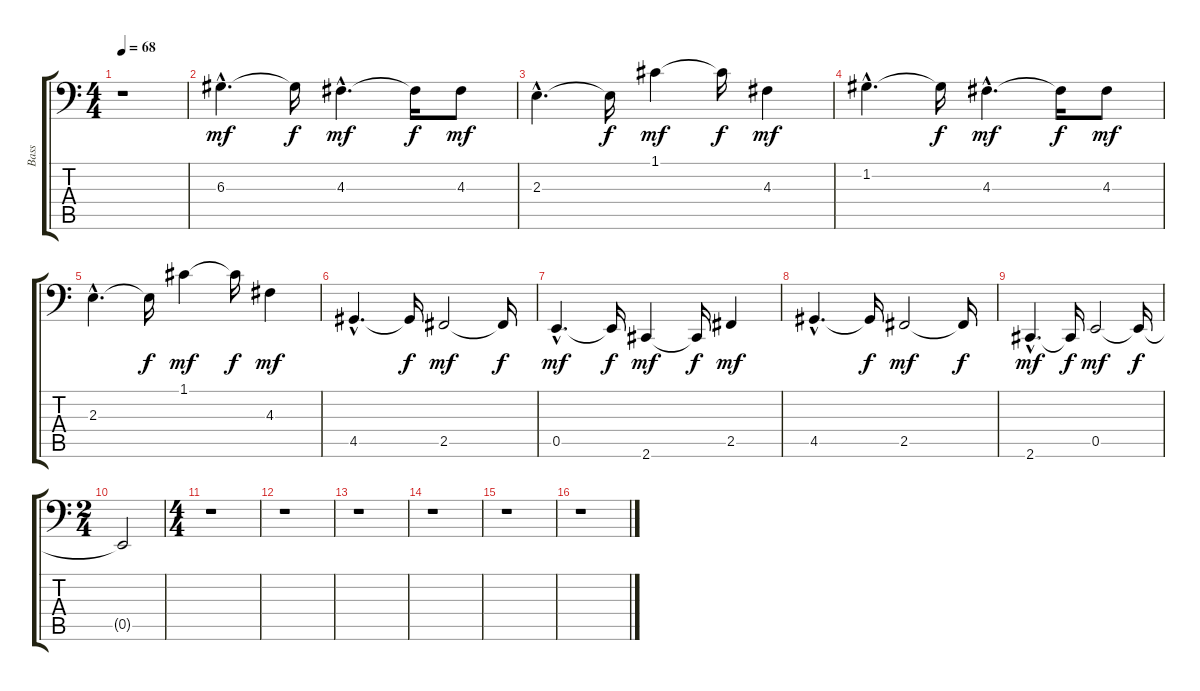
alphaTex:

\track ("Bass" "Bass") {instrument electricbassfinger}
\staff {score tabs}
\tuning (C3 G2 D2 A1 E1 B0) {hide}
\ts (4 4)
\tempo 68
\clef f4
\ks c
r.1{dy mf instrument electricbassfinger} |
6.3{hac}.4{d} 6.3{t}.16{dy f} 4.3{hac}.4{d dy mf} 4.3{t}.16{dy f} 4.3.8{dy mf} |
2.3{hac}.4{d} 2.3{t}.16{dy f} 1.1.4{dy mf} 1.1{t}.16{dy f} 4.3.4{dy mf} |
1.2{hac}.4{d} 1.2{t}.16{dy f} 4.3{hac}.4{d dy mf} 4.3{t}.16{dy f} 4.3.8{dy mf} |
2.3{hac}.4{d} 2.3{t}.16{dy f} 1.1.4{dy mf} 1.1{t}.16{dy f} 4.3.4{dy mf} |
4.5{hac}.4{d volume 16} 4.5{t}.16{dy f} 2.5.2{dy mf} 2.5{t}.16{dy f} |
0.5{hac}.4{d dy mf} 0.5{t}.16{dy f} 2.6.4{dy mf} 2.6{t}.16{dy f} 2.5.4{dy mf} |
4.5{hac}.4{d} 4.5{t}.16{dy f} 2.5.2{dy mf} 2.5{t}.16{dy f} |
2.6{hac}.4{d dy mf} 2.6{t}.16{dy f} 0.5.2{dy mf} 0.5{t}.16{dy f} |
\ts (2 4)
0.5{t}.2 |
\ts (4 4)
r.1 |
r.1 |
r.1 |
r.1 |
r.1 |
r.1
